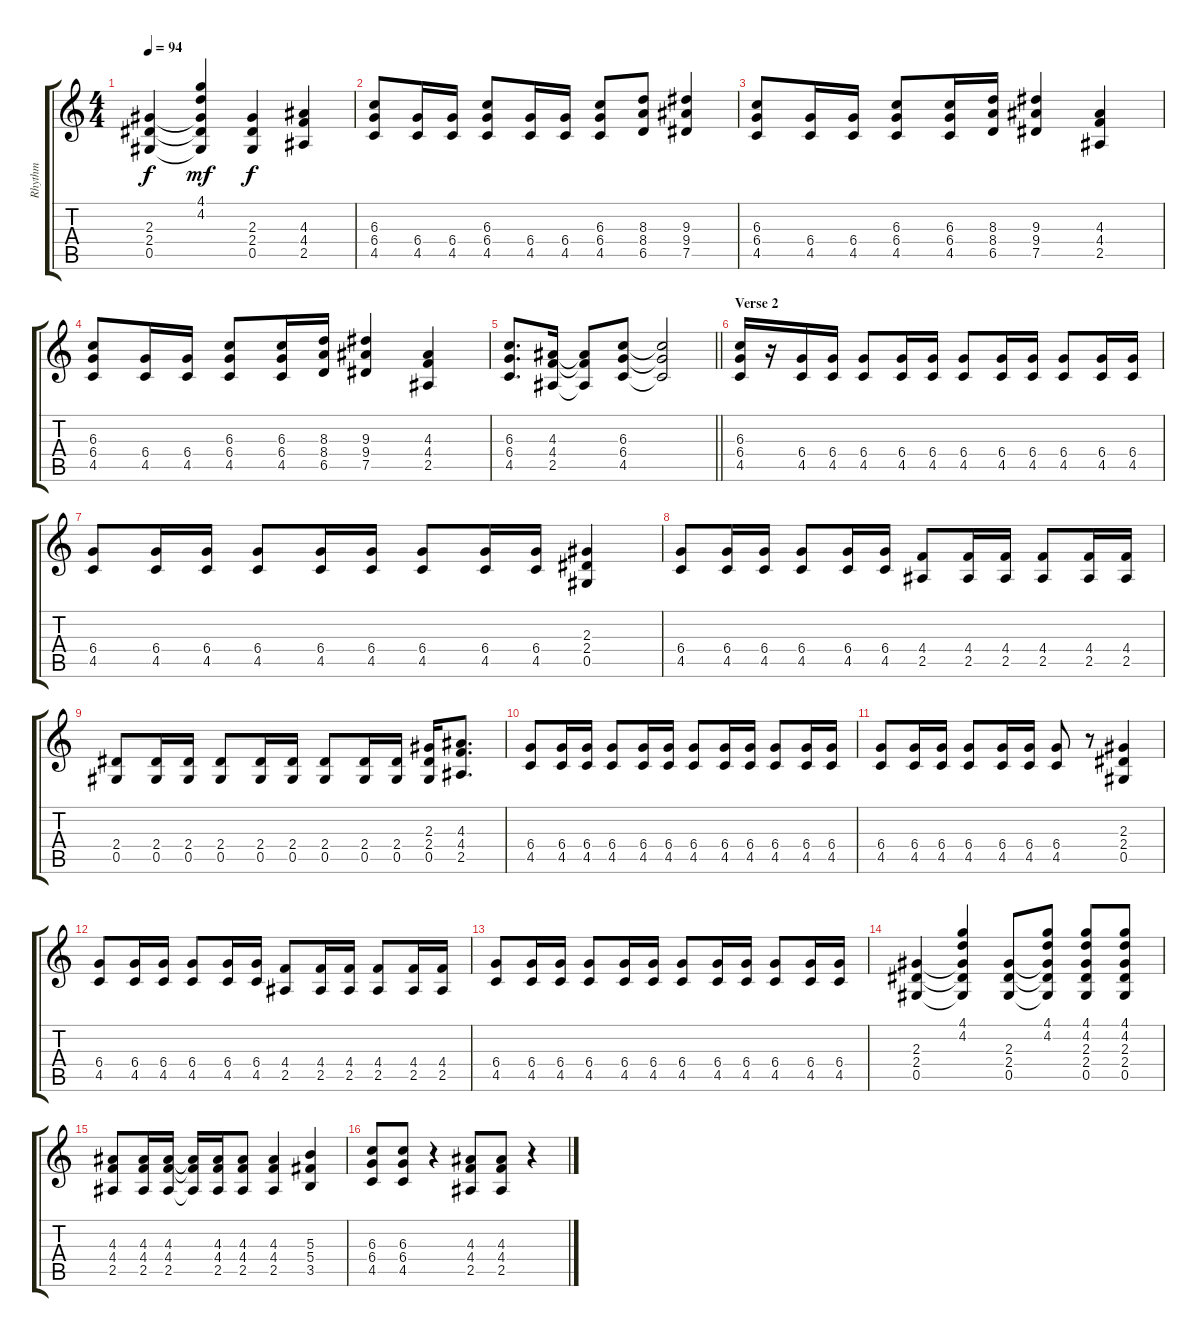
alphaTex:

\track ("Rhythm" "Rhythm") {instrument overdrivenguitar}
\staff {score tabs}
\tuning (Eb4 Bb3 Gb3 Db3 Ab2 Eb2) {hide}
\ts (4 4)
\tempo 94
\clef g2
\ks c
(2.3 2.4 0.5).4{dy f} (4.1 4.2 2.3{t} 2.4{t} 0.5{t}).4{dy mf} (2.3 2.4 0.5).4{dy f} (4.3 4.4 2.5).4 |
(6.3 6.4 4.5).8 (6.4 4.5).16 (6.4 4.5).16 (6.3 6.4 4.5).8 (6.4 4.5).16 (6.4 4.5).16 (6.3 6.4 4.5).8 (8.3 8.4 6.5).8 (9.3 9.4 7.5).4 |
(6.3 6.4 4.5).8 (6.4 4.5).16 (6.4 4.5).16 (6.3 6.4 4.5).8 (6.3 6.4 4.5).16 (8.3 8.4 6.5).16 (9.3 9.4 7.5).4 (4.3 4.4 2.5).4 |
(6.3 6.4 4.5).8 (6.4 4.5).16 (6.4 4.5).16 (6.3 6.4 4.5).8 (6.3 6.4 4.5).16 (8.3 8.4 6.5).16 (9.3 9.4 7.5).4 (4.3 4.4 2.5).4 |
\barLineRight lightlight
(6.3 6.4 4.5).8{d} (4.3 4.4 2.5).16 (4.3{t} 4.4{t} 2.5{t}).8 (6.3 6.4 4.5).8 (6.3{t} 6.4{t} 4.5{t}).2 |
\section ("" "Verse 2")
(6.3 6.4 4.5).16 r.16 (6.4 4.5).16 (6.4 4.5).16 (6.4 4.5).8 (6.4 4.5).16 (6.4 4.5).16 (6.4 4.5).8 (6.4 4.5).16 (6.4 4.5).16 (6.4 4.5).8 (6.4 4.5).16 (6.4 4.5).16 |
(6.4 4.5).8 (6.4 4.5).16 (6.4 4.5).16 (6.4 4.5).8 (6.4 4.5).16 (6.4 4.5).16 (6.4 4.5).8 (6.4 4.5).16 (6.4 4.5).16 (2.3 2.4 0.5).4 |
(6.4 4.5).8 (6.4 4.5).16 (6.4 4.5).16 (6.4 4.5).8 (6.4 4.5).16 (6.4 4.5).16 (4.4 2.5).8 (4.4 2.5).16 (4.4 2.5).16 (4.4 2.5).8 (4.4 2.5).16 (4.4 2.5).16 |
(2.4 0.5).8 (2.4 0.5).16 (2.4 0.5).16 (2.4 0.5).8 (2.4 0.5).16 (2.4 0.5).16 (2.4 0.5).8 (2.4 0.5).16 (2.4 0.5).16 (2.3 2.4 0.5).16 (4.3 4.4 2.5).8{d} |
(6.4 4.5).8 (6.4 4.5).16 (6.4 4.5).16 (6.4 4.5).8 (6.4 4.5).16 (6.4 4.5).16 (6.4 4.5).8 (6.4 4.5).16 (6.4 4.5).16 (6.4 4.5).8 (6.4 4.5).16 (6.4 4.5).16 |
(6.4 4.5).8 (6.4 4.5).16 (6.4 4.5).16 (6.4 4.5).8 (6.4 4.5).16 (6.4 4.5).16 (6.4 4.5).8 r.8 (2.3 2.4 0.5).4 |
(6.4 4.5).8 (6.4 4.5).16 (6.4 4.5).16 (6.4 4.5).8 (6.4 4.5).16 (6.4 4.5).16 (4.4 2.5).8 (4.4 2.5).16 (4.4 2.5).16 (4.4 2.5).8 (4.4 2.5).16 (4.4 2.5).16 |
(6.4 4.5).8 (6.4 4.5).16 (6.4 4.5).16 (6.4 4.5).8 (6.4 4.5).16 (6.4 4.5).16 (6.4 4.5).8 (6.4 4.5).16 (6.4 4.5).16 (6.4 4.5).8 (6.4 4.5).16 (6.4 4.5).16 |
(2.3 2.4 0.5).4 (4.1 4.2 2.3{t} 2.4{t} 0.5{t}).4 (2.3 2.4 0.5).8 (4.1 4.2 2.3{t} 2.4{t} 0.5{t}).8 (4.1 4.2 2.3 2.4 0.5).8 (4.1 4.2 2.3 2.4 0.5).8 |
(4.3 4.4 2.5).8 (4.3 4.4 2.5).16 (4.3 4.4 2.5).16 (4.3{t} 4.4{t} 2.5{t}).16 (4.3 4.4 2.5).16 (4.3 4.4 2.5).8 (4.3 4.4 2.5).4 (5.3 5.4 3.5).4 |
(6.3 6.4 4.5).8 (6.3 6.4 4.5).8 r.4 (4.3 4.4 2.5).8 (4.3 4.4 2.5).8 r.4
